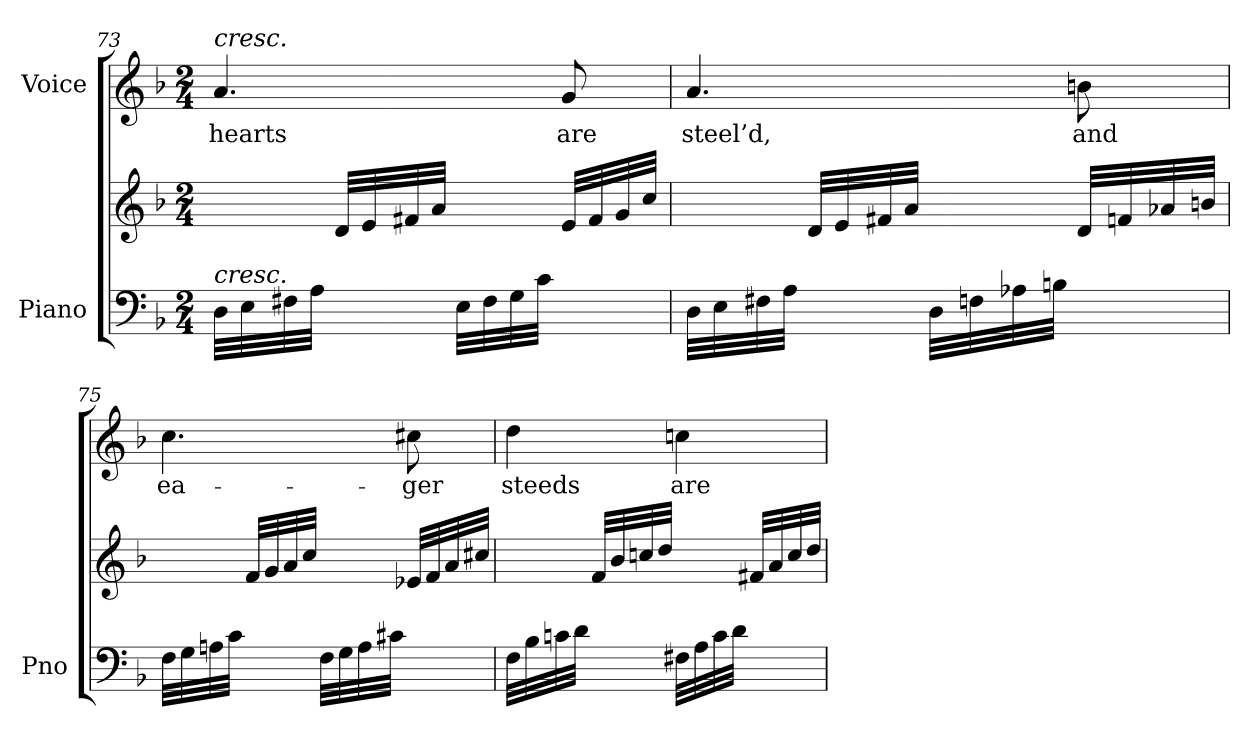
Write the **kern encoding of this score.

**kern	**kern	**kern	**text
*part2	*part2	*part1	*part1
*staff3	*staff2	*staff1	*staff1
*I"Piano	*	*I"Voice	*
*I'Pno	*	*	*
*clefF4	*clefG2	*clefG2	*
*k[b-]	*k[b-]	*k[b-]	*
*M2/4	*M2/4	*M2/4	*
=73	=73	=73	=73
*	*^	*	*
!	!	!	!LO:TX:a:i:t=cresc.	!
!LO:TX:a:i:t=cresc.	!	!	!	!
(32D\LLL	2ryy	8ryy	4.a/	hearts
32E\	.	.	.	.
32F#X\	.	.	.	.
32A\JJJ	.	.	.	.
8ryy	.	32d/LLL	.	.
.	.	32e/	.	.
.	.	32f#X/	.	.
.	.	32a/JJJ)	.	.
(32E\LLL	.	8ryy	.	.
32F#\	.	.	.	.
32G\	.	.	.	.
32c\JJJ	.	.	.	.
8ryy	.	32e/LLL	8g/	are
.	.	32f#/	.	.
.	.	32g/	.	.
.	.	32cc/JJJ)	.	.
=74	=74	=74	=74	=74
(32D\LLL	2ryy	8ryy	4.a/	steel’d,
32E\	.	.	.	.
32F#X\	.	.	.	.
32A\JJJ	.	.	.	.
8ryy	.	32d/LLL	.	.
.	.	32e/	.	.
.	.	32f#X/	.	.
.	.	32a/JJJ)	.	.
(32D\LLL	.	8ryy	.	.
32Fn\	.	.	.	.
32A-X\	.	.	.	.
32Bn\JJJ	.	.	.	.
8ryy	.	32d/LLL	8bn\	and
.	.	32fn/	.	.
.	.	32a-X/	.	.
.	.	32bn/JJJ)	.	.
=75	=75	=75	=75	=75
(32F\LLL	2ryy	8ryy	4.cc\	ea-
32G\	.	.	.	.
32An\	.	.	.	.
32c\JJJ	.	.	.	.
8ryy	.	32f/LLL	.	.
.	.	32g/	.	.
.	.	32a/	.	.
.	.	32cc/JJJ)	.	.
(32F\LLL	.	8ryy	.	.
32G\	.	.	.	.
32A\	.	.	.	.
32c#X\JJJ	.	.	.	.
8ryy	.	32e-X/LLL	8cc#X\	-ger
.	.	32f/	.	.
.	.	32a/	.	.
.	.	32cc#X/JJJ)	.	.
=76	=76	=76	=76	=76
(>32F\LLL	2ryy	8ryy	4dd\	steeds
32B-\	.	.	.	.
32cn\	.	.	.	.
32d\JJJ	.	.	.	.
8ryy	.	32f/LLL	.	.
.	.	32b-/	.	.
.	.	32ccn/	.	.
.	.	32dd/JJJ)	.	.
(>32F#X\LLL	.	8ryy	4ccn\	are
32A\	.	.	.	.
32c\	.	.	.	.
32d\JJJ	.	.	.	.
8ryy	.	32f#X/LLL	.	.
.	.	32a/	.	.
.	.	32cc/	.	.
.	.	32dd/JJJ)	.	.
*	*v	*v	*	*
=	=	=	=
*-	*-	*-	*-
